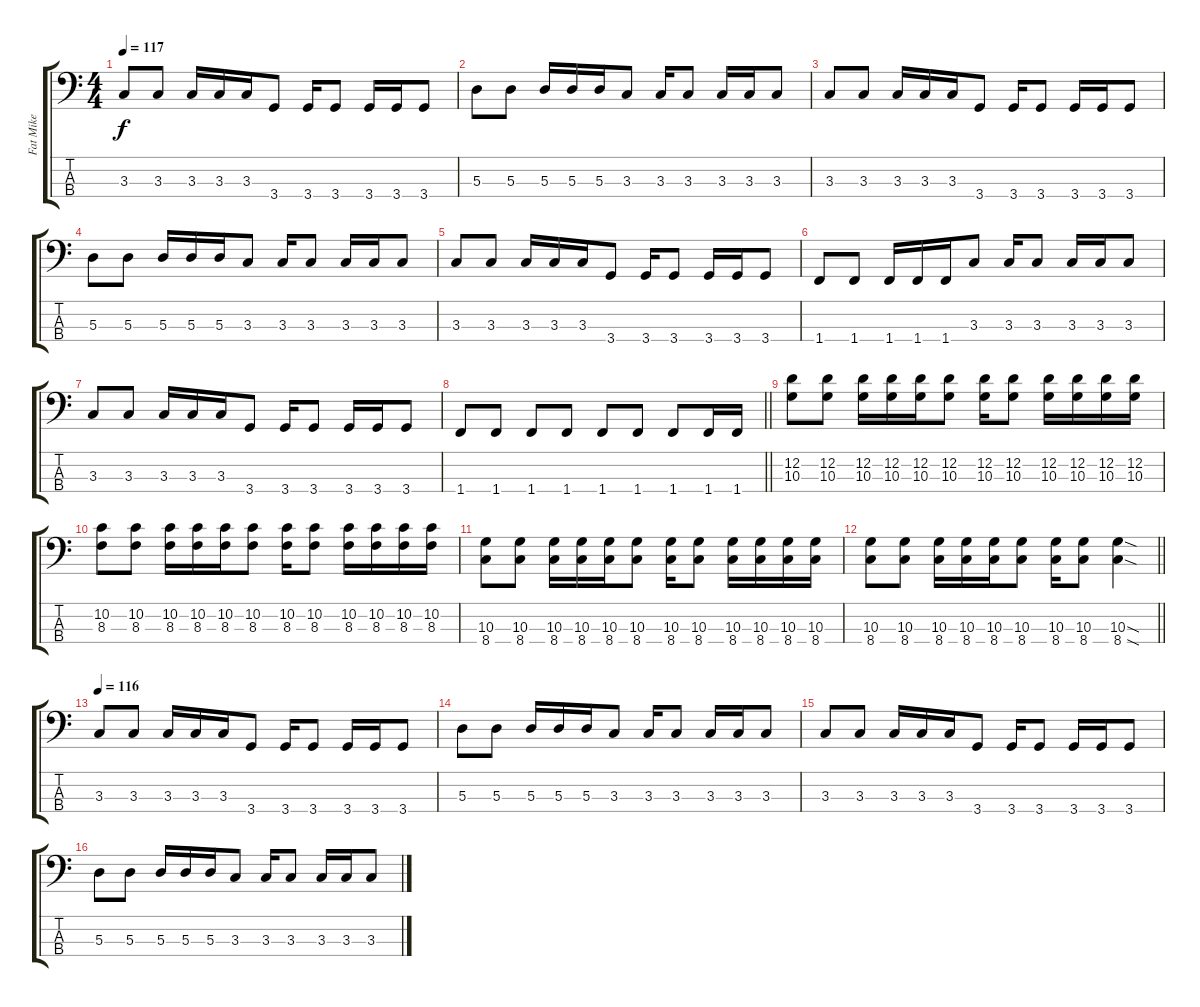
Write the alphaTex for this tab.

\track ("Fat Mike" "Fat Mike") {instrument electricbasspick}
\staff {score tabs}
\tuning (G2 D2 A1 E1) {hide}
\ts (4 4)
\section ("" "")
\tempo 117
\clef f4
\ks c
3.3.8{dy f} 3.3.8 3.3.16 3.3.16 3.3.16 3.4.8 3.4.16 3.4.8 3.4.16 3.4.16 3.4.8 |
5.3.8 5.3.8 5.3.16 5.3.16 5.3.16 3.3.8 3.3.16 3.3.8 3.3.16 3.3.16 3.3.8 |
3.3.8 3.3.8 3.3.16 3.3.16 3.3.16 3.4.8 3.4.16 3.4.8 3.4.16 3.4.16 3.4.8 |
5.3.8 5.3.8 5.3.16 5.3.16 5.3.16 3.3.8 3.3.16 3.3.8 3.3.16 3.3.16 3.3.8 |
3.3.8 3.3.8 3.3.16 3.3.16 3.3.16 3.4.8 3.4.16 3.4.8 3.4.16 3.4.16 3.4.8 |
1.4.8 1.4.8 1.4.16 1.4.16 1.4.16 3.3.8 3.3.16 3.3.8 3.3.16 3.3.16 3.3.8 |
3.3.8 3.3.8 3.3.16 3.3.16 3.3.16 3.4.8 3.4.16 3.4.8 3.4.16 3.4.16 3.4.8 |
\barLineRight lightlight
1.4.8 1.4.8 1.4.8 1.4.8 1.4.8 1.4.8 1.4.8 1.4.16 1.4.16 |
\section ("" "")
(12.2 10.3).8 (12.2 10.3).8 (12.2 10.3).16 (12.2 10.3).16 (12.2 10.3).16 (12.2 10.3).8 (12.2 10.3).16 (12.2 10.3).8 (12.2 10.3).16 (12.2 10.3).16 (12.2 10.3).16 (12.2 10.3).16 |
(10.2 8.3).8 (10.2 8.3).8 (10.2 8.3).16 (10.2 8.3).16 (10.2 8.3).16 (10.2 8.3).8 (10.2 8.3).16 (10.2 8.3).8 (10.2 8.3).16 (10.2 8.3).16 (10.2 8.3).16 (10.2 8.3).16 |
(10.3 8.4).8 (10.3 8.4).8 (10.3 8.4).16 (10.3 8.4).16 (10.3 8.4).16 (10.3 8.4).8 (10.3 8.4).16 (10.3 8.4).8 (10.3 8.4).16 (10.3 8.4).16 (10.3 8.4).16 (10.3 8.4).16 |
\barLineRight lightlight
(10.3 8.4).8 (10.3 8.4).8 (10.3 8.4).16 (10.3 8.4).16 (10.3 8.4).16 (10.3 8.4).8 (10.3 8.4).16 (10.3 8.4).8 (10.3{sod} 8.4{sod}).4 |
\section ("" "")
\tempo 116
3.3.8 3.3.8 3.3.16 3.3.16 3.3.16 3.4.8 3.4.16 3.4.8 3.4.16 3.4.16 3.4.8 |
5.3.8 5.3.8 5.3.16 5.3.16 5.3.16 3.3.8 3.3.16 3.3.8 3.3.16 3.3.16 3.3.8 |
3.3.8 3.3.8 3.3.16 3.3.16 3.3.16 3.4.8 3.4.16 3.4.8 3.4.16 3.4.16 3.4.8 |
5.3.8 5.3.8 5.3.16 5.3.16 5.3.16 3.3.8 3.3.16 3.3.8 3.3.16 3.3.16 3.3.8
